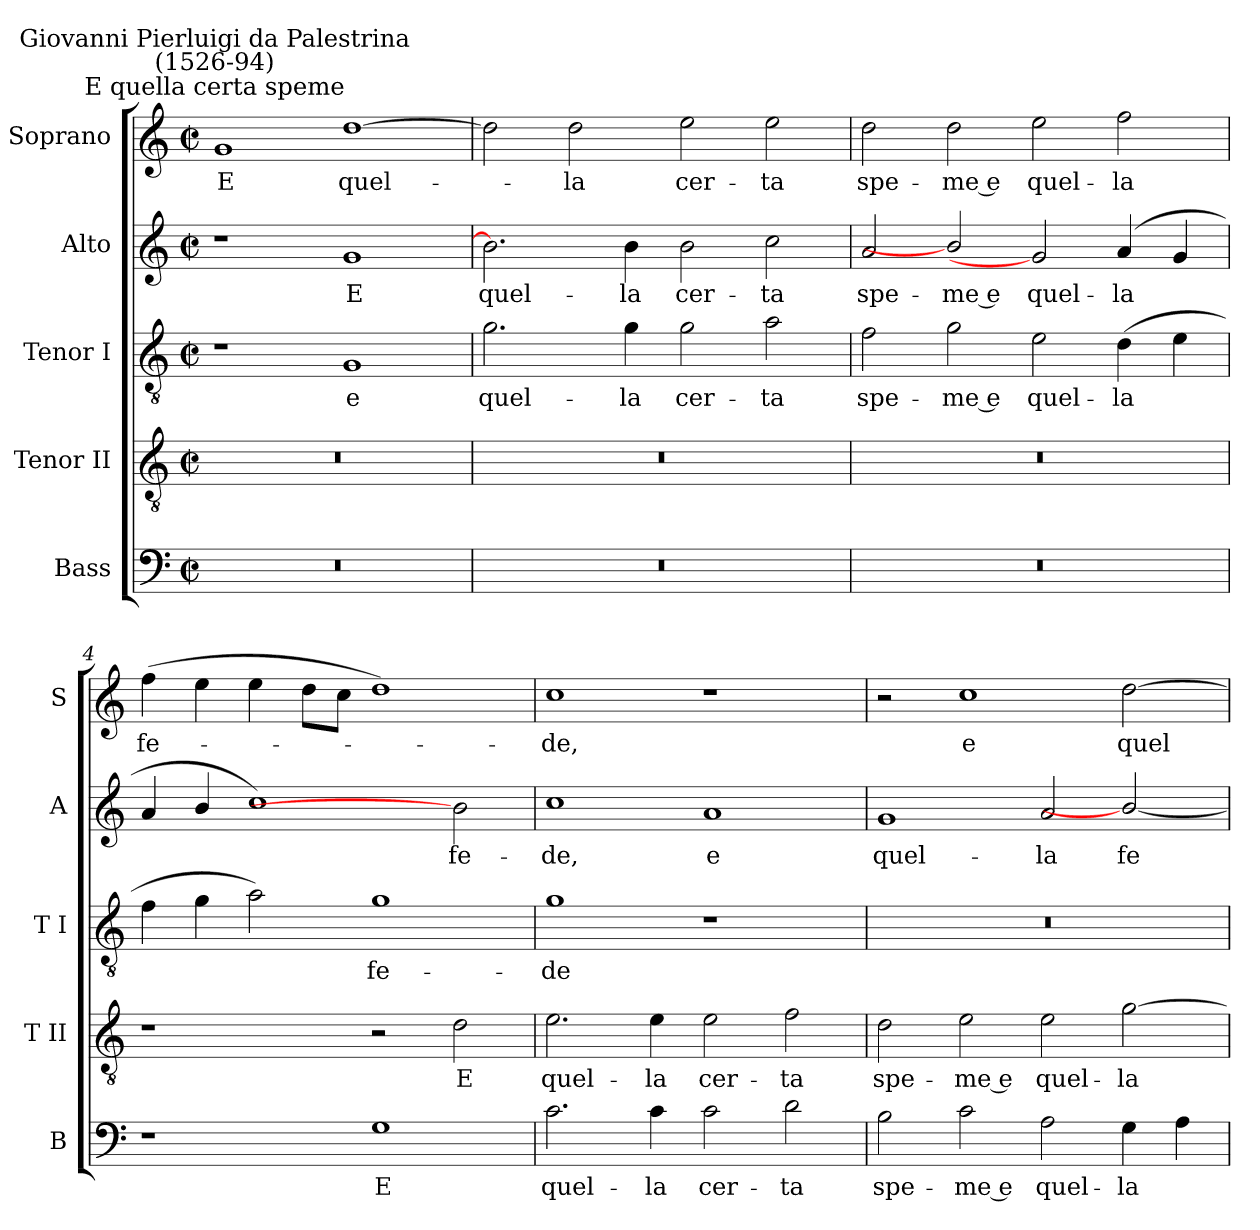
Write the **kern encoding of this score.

**kern	**text	**kern	**text	**kern	**text	**kern	**text	**kern	**text
*part5	*part5	*part4	*part4	*part3	*part3	*part2	*part2	*part1	*part1
*staff5	*staff5	*staff4	*staff4	*staff3	*staff3	*staff2	*staff2	*staff1	*staff1
*I"Bass	*	*I"Tenor II	*	*I"Tenor I	*	*I"Alto	*	*I"Soprano	*
*I'B	*	*I'T II	*	*I'T I	*	*I'A	*	*I'S	*
*clefF4	*	*clefGv2	*	*clefGv2	*	*clefG2	*	*clefG2	*
*k[]	*	*k[]	*	*k[]	*	*k[]	*	*k[]	*
*C:	*	*C:	*	*C:	*	*C:	*	*C:	*
*M4/2	*	*M4/2	*	*M4/2	*	*M4/2	*	*M4/2	*
*met(c|)	*	*met(c|)	*	*met(c|)	*	*met(c|)	*	*met(c|)	*
=1	=1	=1	=1	=1	=1	=1	=1	=1	=1
!	!	!	!	!	!	!	!	!LO:TX:a:cj:t=E quella certa speme	!
!	!	!	!	!	!	!	!	!LO:TX:a:cj:t=Giovanni Pierluigi da Palestrina\n(1526-94)	!
!	!	!	!	!	!	!	!	!	!LO:LY:b
0r	.	0r	.	1r	.	1r	.	1g	E
!	!	!	!	!	!LO:LY:b	!	!LO:LY:b	!	!LO:LY:b
.	.	.	.	1G	e	1g	E	[1dd	quel-
=2	=2	=2	=2	=2	=2	=2	=2	=2	=2
!	!	!	!	!	!LO:LY:b	!	!LO:LY:b	!	!
0r	.	0r	.	2.g	quel-	2.b]	quel-	2dd]	.
!	!	!	!	!	!	!	!	!	!LO:LY:b
.	.	.	.	.	.	.	.	2dd	la
!	!	!	!	!	!LO:LY:b	!	!LO:LY:b	!	!
.	.	.	.	4g	-la	4b	-la	.	.
!	!	!	!	!	!LO:LY:b	!	!LO:LY:b	!	!LO:LY:b
.	.	.	.	2g	cer-	2b	cer-	2ee	cer-
!	!	!	!	!	!LO:LY:b	!	!LO:LY:b	!	!LO:LY:b
.	.	.	.	2a	-ta	2cc	-ta	2ee	-ta
=3	=3	=3	=3	=3	=3	=3	=3	=3	=3
!	!	!	!	!	!LO:LY:b	!	!LO:LY:b	!	!LO:LY:b
0r	.	0r	.	2f	spe-	2a	spe-	2dd	spe-
!	!	!	!	!	!LO:LY:b	!	!LO:LY:b	!	!LO:LY:b
.	.	.	.	2g	-me e	2b/]	-me e	2dd	-me e
!	!	!	!	!	!LO:LY:b	!	!LO:LY:b	!	!LO:LY:b
.	.	.	.	2e	quel-	2g]	quel-	2ee	quel-
!	!	!	!	!	!LO:LY:b	!	!LO:LY:b	!	!LO:LY:b
.	.	.	.	(>4d	-la	(<4a	-la	2ff	-la
.	.	.	.	4e	.	4g	.	.	.
=4	=4	=4	=4	=4	=4	=4	=4	=4	=4
!	!	!	!	!	!	!	!	!	!LO:LY:b
1r	.	1r	.	4f	.	4a	.	(>4ff	fe-
.	.	.	.	4g	.	4b/	.	4ee	.
.	.	.	.	2a)	.	1cc)	.	4ee	.
.	.	.	.	.	.	.	.	8ddL	.
.	.	.	.	.	.	.	.	8ccJ	.
!	!LO:LY:b	!	!	!	!LO:LY:b	!	!	!	!
1G	E	2r	.	1g	fe-	.	.	1dd)	.
!	!	!	!LO:LY:b	!	!	!	!LO:LY:b	!	!
.	.	2d	E	.	.	2b]	fe-	.	.
=5	=5	=5	=5	=5	=5	=5	=5	=5	=5
!	!LO:LY:b	!	!LO:LY:b	!	!LO:LY:b	!	!LO:LY:b	!	!LO:LY:b
2.c	quel-	2.e	quel-	1g	-de	1cc	-de,	1cc	de,
!	!LO:LY:b	!	!LO:LY:b	!	!	!	!	!	!
4c	-la	4e	-la	.	.	.	.	.	.
!	!LO:LY:b	!	!LO:LY:b	!	!	!	!LO:LY:b	!	!
2c	cer-	2e	cer-	1r	.	1a	e	1r	.
!	!LO:LY:b	!	!LO:LY:b	!	!	!	!	!	!
2d	-ta	2f	-ta	.	.	.	.	.	.
=6	=6	=6	=6	=6	=6	=6	=6	=6	=6
!	!LO:LY:b	!	!LO:LY:b	!	!	!	!LO:LY:b	!	!
2B	spe-	2d	spe-	0r	.	1g	quel-	2r	.
!	!LO:LY:b	!	!LO:LY:b	!	!	!	!	!	!LO:LY:b
2c	-me e	2e	-me e	.	.	.	.	1cc	e
!	!LO:LY:b	!	!LO:LY:b	!	!	!	!LO:LY:b	!	!
2A	quel-	2e	quel-	.	.	2a	-la	.	.
!	!LO:LY:b	!	!LO:LY:b	!	!	!	!LO:LY:b	!	!LO:LY:b
4G	-la	[2g	-la	.	.	2b-/_	fe-	[2dd	quel-
4A	.	.	.	.	.	.	.	.	.
=	=	=	=	=	=	=	=	=	=
*-	*-	*-	*-	*-	*-	*-	*-	*-	*-
